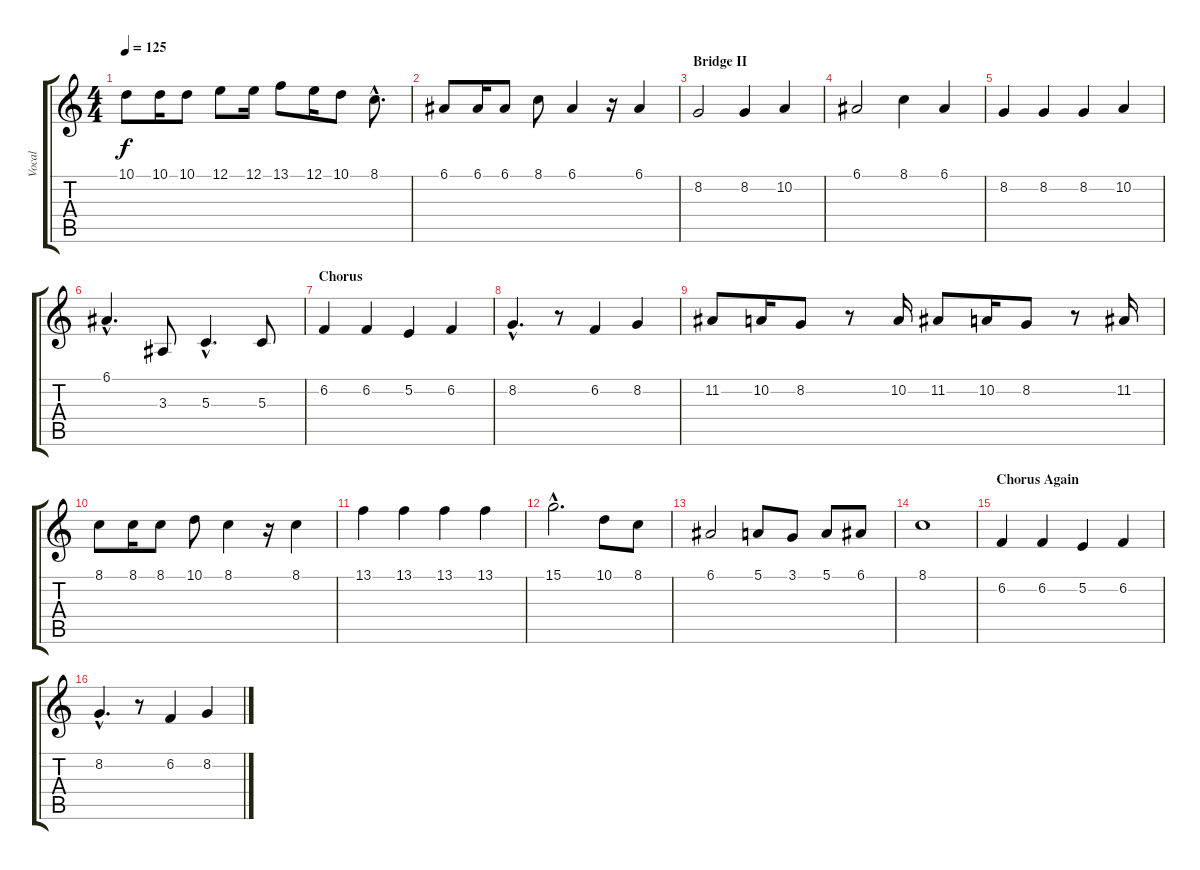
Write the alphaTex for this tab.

\track ("Vocal" "Vocal") {instrument clarinet}
\staff {score tabs}
\tuning (E4 B3 G3 D3 A2 E2) {hide}
\ts (4 4)
\tempo 125
\clef g2
\ks c
10.1.8{dy f} 10.1.16 10.1.8 12.1.8 12.1.16 13.1.8 12.1.16 10.1.8 8.1{hac}.8{d} |
6.1.8 6.1.16 6.1.8 8.1.8 6.1.4 r.16 6.1.4 |
\section ("" "Bridge II")
8.2.2 8.2.4 10.2.4 |
6.1.2 8.1.4 6.1.4 |
8.2.4 8.2.4 8.2.4 10.2.4 |
6.1{hac}.4{d} 3.3.8 5.3{hac}.4{d} 5.3.8 |
\section ("" "Chorus")
6.2.4 6.2.4 5.2.4 6.2.4 |
8.2{hac}.4{d} r.8 6.2.4 8.2.4 |
11.2.8 10.2.16 8.2.8 r.8 10.2.16 11.2.8 10.2.16 8.2.8 r.8 11.2.16 |
8.1.8 8.1.16 8.1.8 10.1.8 8.1.4 r.16 8.1.4 |
13.1.4 13.1.4 13.1.4 13.1.4 |
15.1{hac}.2{d} 10.1.8 8.1.8 |
6.1.2 5.1.8 3.1.8 5.1.8 6.1.8 |
8.1.1 |
\section ("" "Chorus Again")
6.2.4 6.2.4 5.2.4 6.2.4 |
8.2{hac}.4{d} r.8 6.2.4 8.2.4
